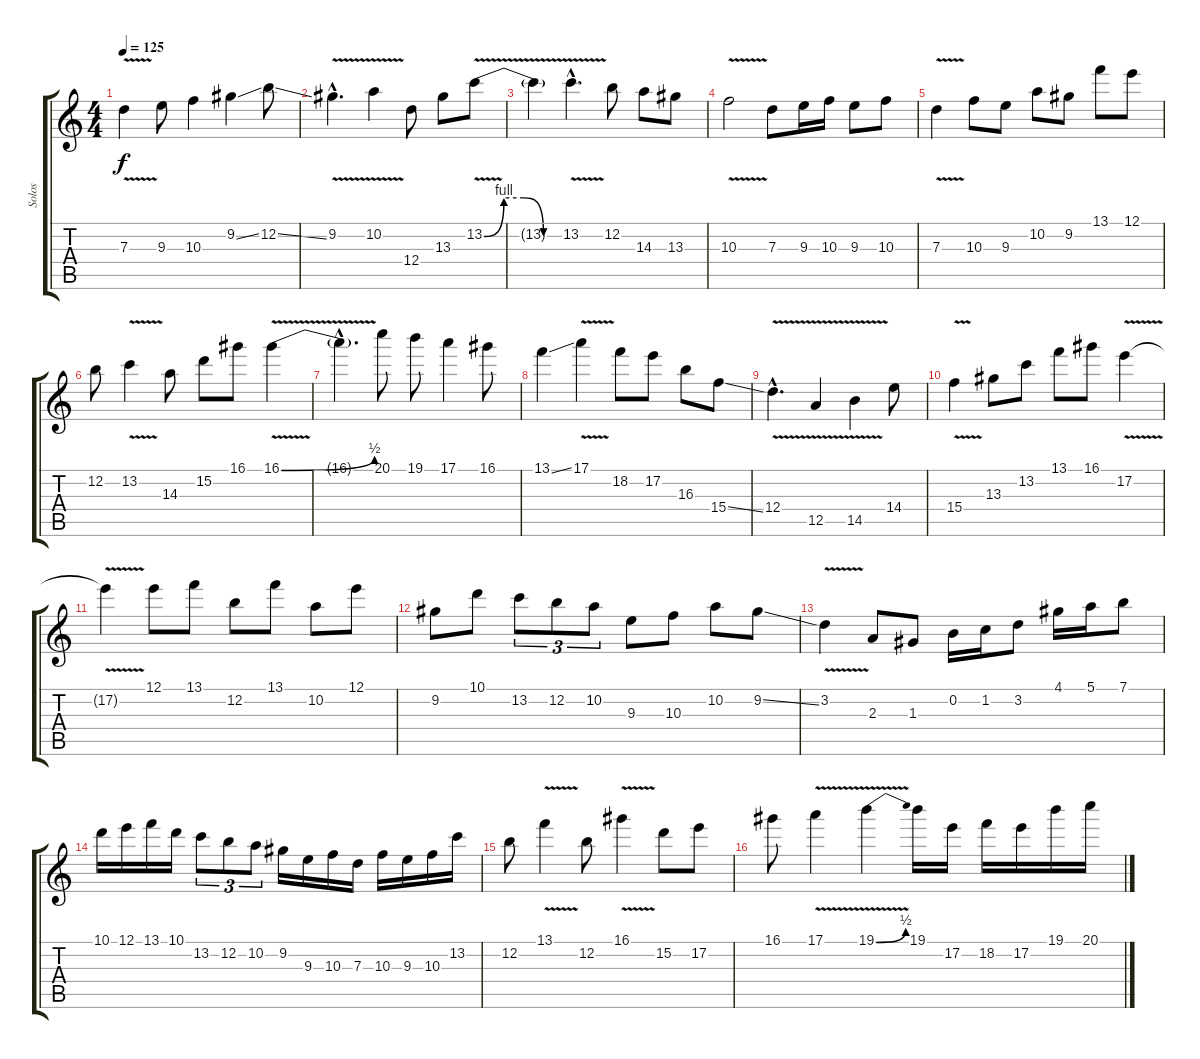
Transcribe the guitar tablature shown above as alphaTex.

\track ("Solos" "Solos") {instrument distortionguitar}
\staff {score tabs}
\tuning (E4 B3 G3 D3 A2 E2) {hide}
\ts (4 4)
\tempo 125
\clef g2
\ks c
7.3{v}.4{dy f} 9.3.8 10.3.4 9.2{ss}.4 12.2{ss}.8 |
9.2{v hac}.4{d} 10.2{v}.4 12.4.8 13.3.8 13.2{be (custom 0 0 15 4 30 4 45 0 60 0) v}.8 |
13.2{t}.4 13.2{v hac}.4{d} 12.2.8 14.3.8 13.3.8 |
10.3{v}.2 7.3.8 9.3.16 10.3.16 9.3.8 10.3.8 |
7.3{v}.4 10.3.8 9.3.8 10.2.8 9.2.8 13.1.8 12.1.8 |
12.2.8 13.2{v}.4 14.3.8 15.2.8 16.1.8 16.1{be (bend 0 0 60 2) v}.4 |
16.1{hac t}.4{d} 20.1.8 19.1.8 17.1.4 16.1.8 |
13.1{ss}.4 17.1{v}.4 18.2.8 17.2.8 16.3.8 15.4{ss}.8 |
12.4{v hac}.4{d} 12.5{v}.4 14.5{v}.4 14.4.8 |
15.4{v}.4 13.3.8 13.2.8 13.1.8 16.1.8 17.2{v}.4 |
17.2{t}.4 12.1.8 13.1.8 12.2.8 13.1.8 10.2.8 12.1.8 |
9.2.8 10.1.8 13.2.8{tu (3 2)} 12.2.8{tu (3 2)} 10.2.8{tu (3 2)} 9.3.8 10.3.8 10.2.8 9.2{ss}.8 |
3.2{v}.4 2.3.8 1.3.8 0.2.16 1.2.16 3.2.8 4.1.16 5.1.16 7.1.8 |
10.1.16 12.1.16 13.1.16 10.1.16 13.2.8{tu (3 2)} 12.2.8{tu (3 2)} 10.2.8{tu (3 2)} 9.2.16 9.3.16 10.3.16 7.3.16 10.3.16 9.3.16 10.3.16 13.2.16 |
12.2.8 13.1{v}.4 12.2.8 16.1{v}.4 15.2.8 17.2.8 |
16.1.8 17.1{v}.4 19.1{be (bend 0 0 60 2) v}.4 19.1.16 17.2.16 18.2.16 17.2.16 19.1.16 20.1.16
